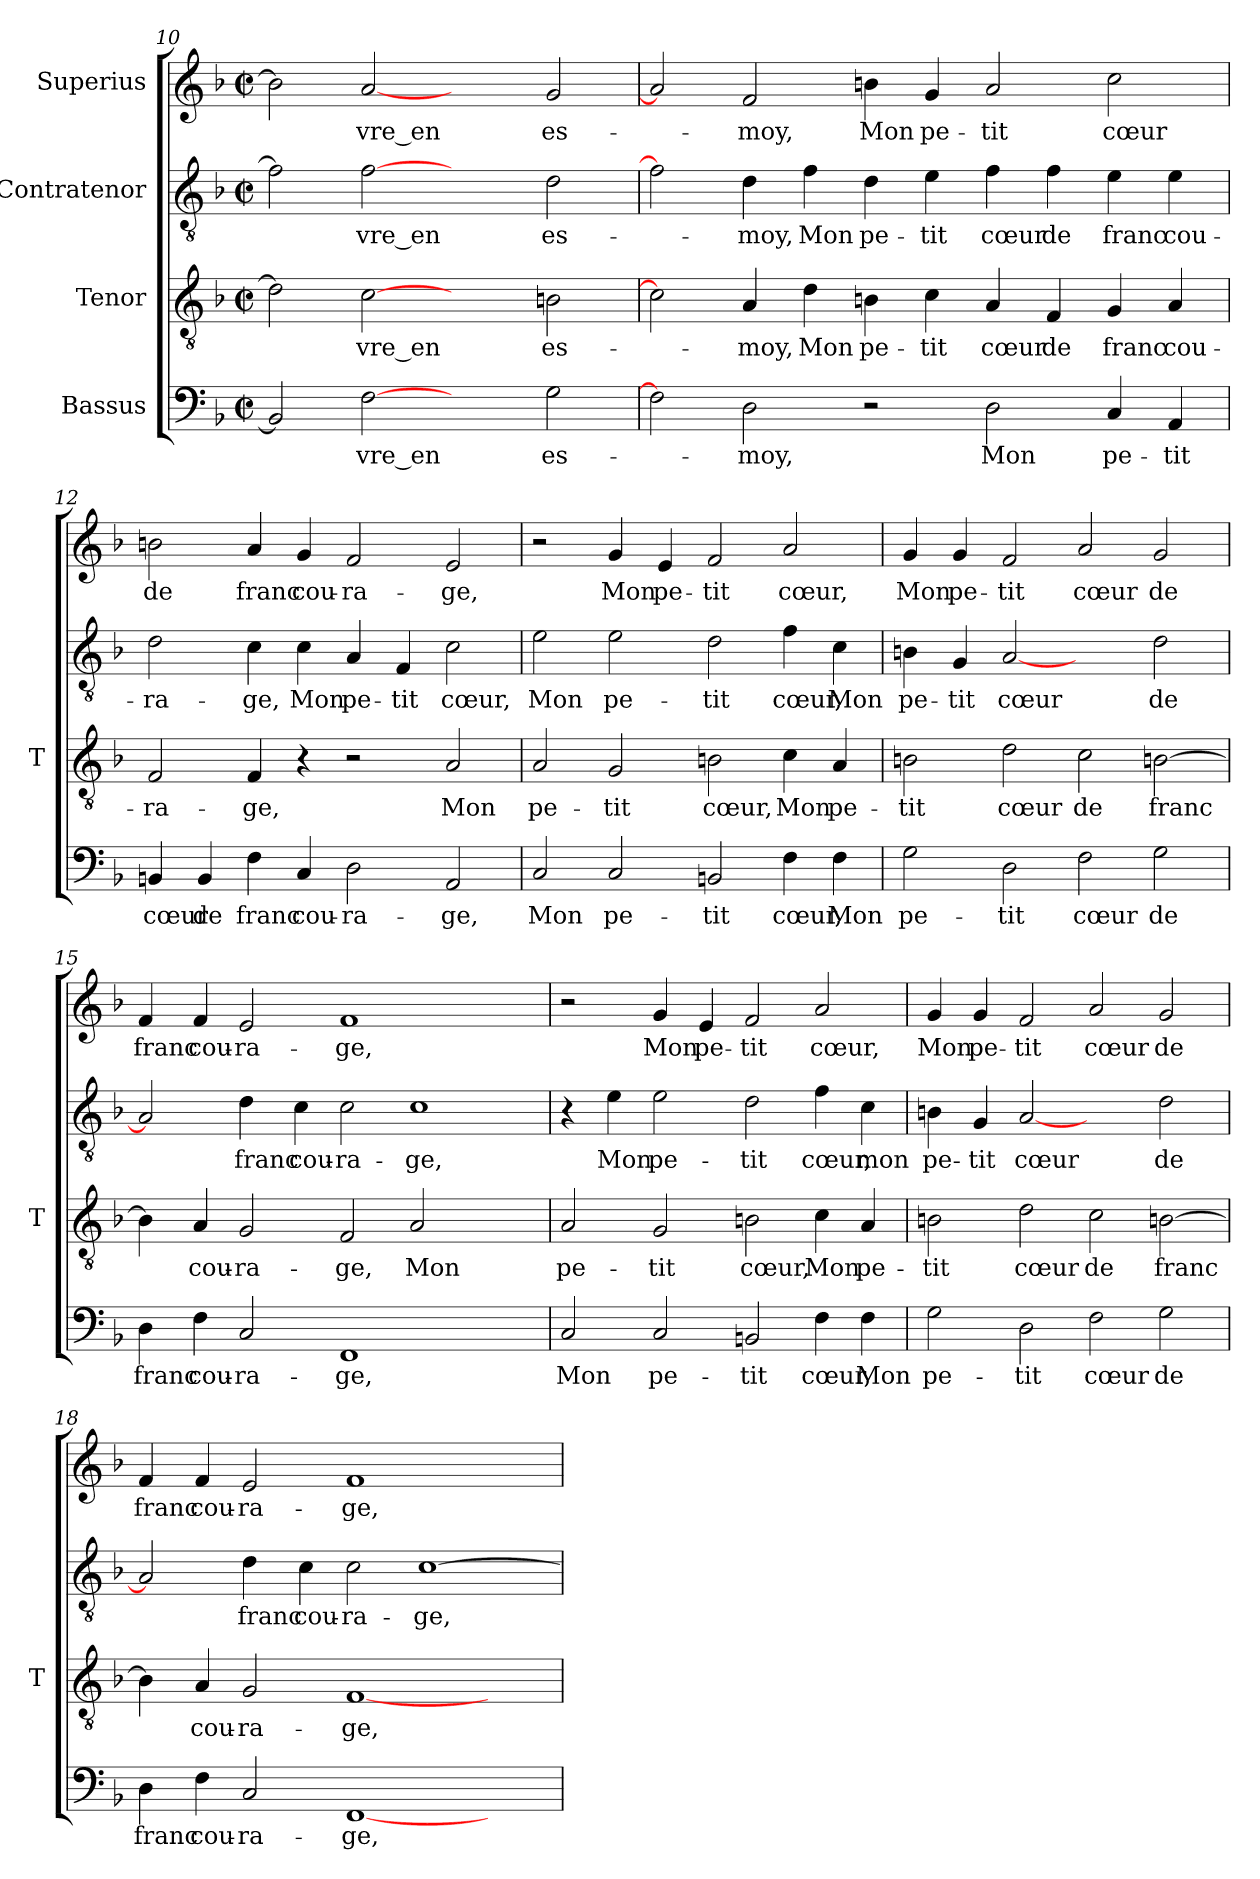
**kern	**text	**kern	**text	**kern	**text	**kern	**text
*part4	*part4	*part3	*part3	*part2	*part2	*part1	*part1
*staff4	*staff4	*staff3	*staff3	*staff2	*staff2	*staff1	*staff1
*I"Bassus	*	*I"Tenor	*	*I"Contratenor	*	*I"Superius	*
*	*	*I'T	*	*	*	*	*
*clefF4	*	*clefGv2	*	*clefGv2	*	*clefG2	*
*k[b-]	*	*k[b-]	*	*k[b-]	*	*k[b-]	*
*F:	*	*F:	*	*F:	*	*F:	*
*M2/2	*	*M2/2	*	*M2/2	*	*M2/2	*
*met(c|)	*	*met(c|)	*	*met(c|)	*	*met(c|)	*
=10	=10	=10	=10	=10	=10	=10	=10
2BBn]	.	2d]	.	2f]	.	2bn]	.
[2F	-vre_en	[2c	-vre_en	[2f	-vre_en	[2a	-vre_en
2ryy	.	2ryy	.	2ryy	.	2ryy	.
2G	es-	2Bn	es-	2d	es-	2g	es-
!!LO:PB:g=z
=11	=11	=11	=11	=11	=11	=11	=11
2F]	.	2c]	.	2f]	.	2a]	.
2D	-moy,	4A	-moy,	4d	-moy,	2f	-moy,
.	.	4d	-Mon	4f	-Mon	.	.
2r	.	4Bn	pe-	4d	pe-	4bn	-Mon
.	.	4c	-tit	4e	-tit	4g	pe-
2D	-Mon	4A	-cœur	4f	-cœur	2a	-tit
.	.	4F	-de	4f	-de	.	.
4C	pe-	4G	-franc	4e	-franc	2cc	-cœur
4AA	-tit	4A	cou-	4e	cou-	.	.
=12	=12	=12	=12	=12	=12	=12	=12
4BBn	-cœur	2F	ra-	2d	ra-	2bn	-de
4BB	-de	.	.	.	.	.	.
4F	-franc	4F	-ge,	4c	-ge,	4a	-franc
4C	cou-	4r	.	4c	-Mon	4g	cou-
2D	ra-	2r	.	4A	pe-	2f	ra-
.	.	.	.	4F	-tit	.	.
2AA	-ge,	2A	-Mon	2c	-cœur,	2e	-ge,
!!LO:PB:g=z
=13	=13	=13	=13	=13	=13	=13	=13
2C	-Mon	2A	pe-	2e	-Mon	2r	.
2C	pe-	2G	-tit	2e	pe-	4g	-Mon
.	.	.	.	.	.	4e	pe-
2BBn	-tit	2Bn	-cœur,	2d	-tit	2f	-tit
4F	-cœur,	4c	-Mon	4f	-cœur,	2a	-cœur,
4F	-Mon	4A	pe-	4c	-Mon	.	.
=14	=14	=14	=14	=14	=14	=14	=14
2G	pe-	2Bn	-tit	4Bn	pe-	4g	-Mon
.	.	.	.	4G	-tit	4g	pe-
2D	-tit	2d	-cœur	[2A	-cœur	2f	-tit
2F	-cœur	2c	-de	2ryy	.	2a	-cœur
2G	-de	[2Bn	-franc	2d	-de	2g	-de
=15	=15	=15	=15	=15	=15	=15	=15
4D	-franc	4B]	.	2A]	.	4f	-franc
4F	cou-	4A	cou-	.	.	4f	cou-
2C	ra-	2G	ra-	4d	-franc	2e	ra-
.	.	.	.	4c	cou-	.	.
1FF	-ge,	2F	-ge,	2c	ra-	1f	-ge,
.	.	2A	-Mon	1c	-ge,	.	.
2ryy	.	2ryy	.	.	.	2ryy	.
=16	=16	=16	=16	=16	=16	=16	=16
2C	-Mon	2A	pe-	4r	.	2r	.
.	.	.	.	4e	-Mon	.	.
2C	pe-	2G	-tit	2e	pe-	4g	-Mon
.	.	.	.	.	.	4e	pe-
2BBn	-tit	2Bn	-cœur,	2d	-tit	2f	-tit
4F	-cœur,	4c	-Mon	4f	-cœur,	2a	-cœur,
4F	-Mon	4A	pe-	4c	-mon	.	.
!!LO:PB:g=z
=17	=17	=17	=17	=17	=17	=17	=17
2G	pe-	2Bn	-tit	4Bn	pe-	4g	-Mon
.	.	.	.	4G	-tit	4g	pe-
2D	-tit	2d	-cœur	[2A	-cœur	2f	-tit
2F	-cœur	2c	-de	2ryy	.	2a	-cœur
2G	-de	[2Bn	-franc	2d	-de	2g	-de
=18	=18	=18	=18	=18	=18	=18	=18
4D	-franc	4B]	.	2A]	.	4f	-franc
4F	cou-	4A	cou-	.	.	4f	cou-
2C	ra-	2G	ra-	4d	-franc	2e	ra-
.	.	.	.	4c	cou-	.	.
[1FF	-ge,	[1F	-ge,	2c	ra-	1f	-ge,
.	.	.	.	[1c	-ge,	.	.
2ryy	.	2ryy	.	.	.	2ryy	.
=	=	=	=	=	=	=	=
*-	*-	*-	*-	*-	*-	*-	*-
